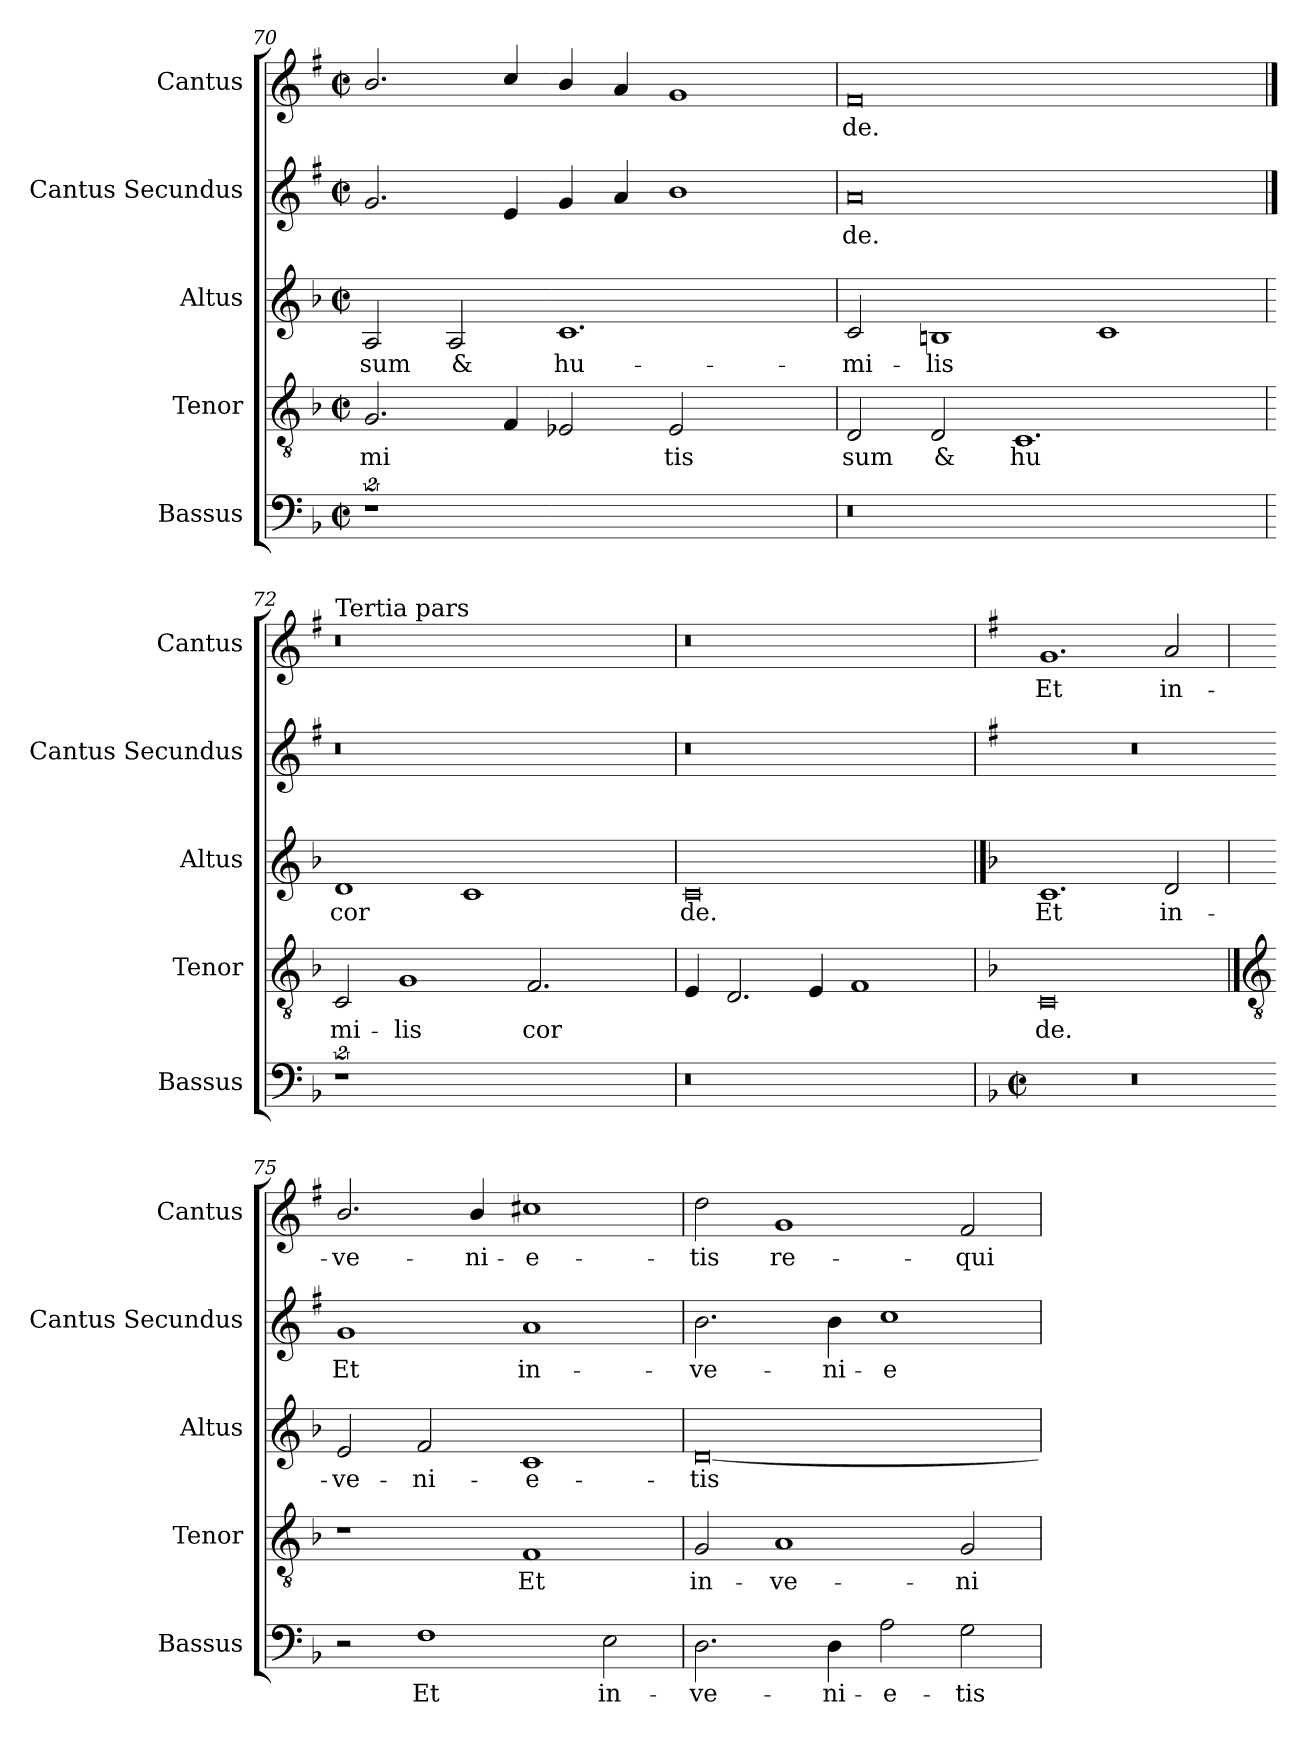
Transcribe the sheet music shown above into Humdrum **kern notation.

**kern	**text	**kern	**text	**kern	**text	**kern	**text	**kern	**text
*part5	*part5	*part4	*part4	*part3	*part3	*part2	*part2	*part1	*part1
*staff5	*staff5	*staff4	*staff4	*staff3	*staff3	*staff2	*staff2	*staff1	*staff1
*I"Bassus	*	*I"Tenor	*	*I"Altus	*	*I"Cantus Secundus	*	*I"Cantus	*
*I'Bassus	*	*I'Tenor	*	*I'Altus	*	*I'Cantus Secundus	*	*I'Cantus	*
*clefF4	*	*clefGv2	*	*clefG2	*	*clefG2	*	*clefG2	*
*	*	*	*	*	*	*ITrd1c2	*	*ITrd1c2	*
*k[b-]	*	*k[b-]	*	*k[b-]	*	*k[b-]	*	*k[b-]	*
*F:	*	*F:	*	*F:	*	*F:	*	*F:	*
*M4/2	*	*M4/2	*	*M4/2	*	*M4/2	*	*M4/2	*
*met(c|)	*	*met(c|)	*	*met(c|)	*	*met(c|)	*	*met(c|)	*
=70	=70	=70	=70	=70	=70	=70	=70	=70	=70
!	!	!	!LO:LY:b	!	!LO:LY:b	!	!	!	!
2%5r	.	2.G	mi	2A	sum	2.f	.	2.a/	.
!	!	!	!	!	!LO:LY:b	!	!	!	!
.	.	.	.	2A	&	.	.	.	.
.	.	4F	.	.	.	4d	.	4b-/	.
!	!	!	!	!	!LO:LY:b	!	!	!	!
.	.	2E-X	.	1.c	hu-	4f	.	4a/	.
.	.	.	.	.	.	4g	.	4g/	.
!	!	!	!LO:LY:b	!	!	!	!	!	!
.	.	2E-	tis	.	.	1a	.	1f/	.
.	.	2ryy	.	.	.	.	.	.	.
=71	=71	=71	=71	=71	=71	=71	=71	=71	=71
!	!	!	!LO:LY:b	!	!LO:LY:b	!	!LO:LY:b	!	!LO:LY:b
0r	.	2D	sum	2c	-mi-	0g	de.	0e	de.
!	!	!	!LO:LY:b	!	!LO:LY:b	!	!	!	!
.	.	2D	&	1Bn	-lis	.	.	.	.
!	!	!	!LO:LY:b	!	!	!	!	!	!
.	.	1.C	hu	.	.	.	.	.	.
.	.	.	.	1c	.	.	.	.	.
2ryy	.	.	.	.	.	2ryy	.	2ryy	.
!!LO:LB:g=z
=72	==72	=72	==72	=72	==72	==72	==72	==72	==72
!	!	!	!	!	!	!	!	!LO:TX:a:t=Tertia pars	!
!	!	!	!LO:LY:b	!	!LO:LY:b	!	!	!	!
2%5r	.	2C	mi-	1d	cor	0r	.	0r	.
!	!	!	!LO:LY:b	!	!	!	!	!	!
.	.	1G	-lis	.	.	.	.	.	.
.	.	.	.	1c	.	.	.	.	.
!	!	!	!LO:LY:b	!	!	!	!	!	!
.	.	2.F	cor	.	.	.	.	.	.
.	.	.	.	2ryy	.	2ryy	.	2ryy	.
.	.	4ryy	.	.	.	.	.	.	.
=73	=73	=73	=73	=73	=73	=73	=73	=73	=73
!	!	!	!	!	!LO:LY:b	!	!	!	!
0r	.	4E	.	0c	de.	0r	.	0r	.
.	.	2.D	.	.	.	.	.	.	.
.	.	4E	.	.	.	.	.	.	.
.	.	1F	.	.	.	.	.	.	.
4ryy	.	.	.	4ryy	.	4ryy	.	4ryy	.
!!LO:LB:g=z
=74	=74	=74	=74	==74	=74	=74	=74	=74	=74
*k[b-]	*	*	*	*	*	*	*	*	*
*F:	*	*	*	*	*	*	*	*	*
*M4/2	*	*	*	*	*	*	*	*	*
*met(c|)	*	*	*	*	*	*	*	*	*
!	!	!	!LO:LY:b	!	!LO:LY:b	!	!	!	!LO:LY:b
0r	.	0C	de.	1.c	Et	0r	.	1.f/	Et
!	!	!	!	!	!LO:LY:b	!	!	!	!LO:LY:b
.	.	.	.	2d	in-	.	.	2g/	in-
!!LO:LB:g=z
=75	=75	==75	=75	=75	=75	=75	=75	=75	=75
*	*	*clefGv2	*	*	*	*	*	*	*
!	!	!	!	!	!LO:LY:b	!	!LO:LY:b	!	!LO:LY:b
2r	.	1r	.	2e	-ve-	1f	Et	2.a/	-ve-
!	!LO:LY:b	!	!	!	!LO:LY:b	!	!	!	!
1F	Et	.	.	2f	-ni-	.	.	.	.
!	!	!	!	!	!	!	!	!	!LO:LY:b
.	.	.	.	.	.	.	.	4a/	-ni-
!	!	!	!LO:LY:b	!	!LO:LY:b	!	!LO:LY:b	!	!LO:LY:b
.	.	1F	Et	1c	-e-	1g	in-	1bn\	-e-
!	!LO:LY:b	!	!	!	!	!	!	!	!
2E	in-	.	.	.	.	.	.	.	.
=76	=76	=76	=76	=76	=76	=76	=76	=76	=76
!	!LO:LY:b	!	!LO:LY:b	!	!LO:LY:b	!	!LO:LY:b	!	!LO:LY:b
2.D	-ve-	2G	in-	[0d	-tis	2.a	-ve-	2cc\	-tis
!	!	!	!LO:LY:b	!	!	!	!	!	!LO:LY:b
.	.	1A	-ve-	.	.	.	.	1f/	re-
!	!LO:LY:b	!	!	!	!	!	!LO:LY:b	!	!
4D	-ni-	.	.	.	.	4a	-ni-	.	.
!	!LO:LY:b	!	!	!	!	!	!LO:LY:b	!	!
2A	-e-	.	.	.	.	1b-	-e-	.	.
!	!LO:LY:b	!	!LO:LY:b	!	!	!	!	!	!LO:LY:b
2G	-tis	2G	-ni-	.	.	.	.	2e/	-qui-
=	=	=	=	=	=	=	=	=	=
*-	*-	*-	*-	*-	*-	*-	*-	*-	*-
